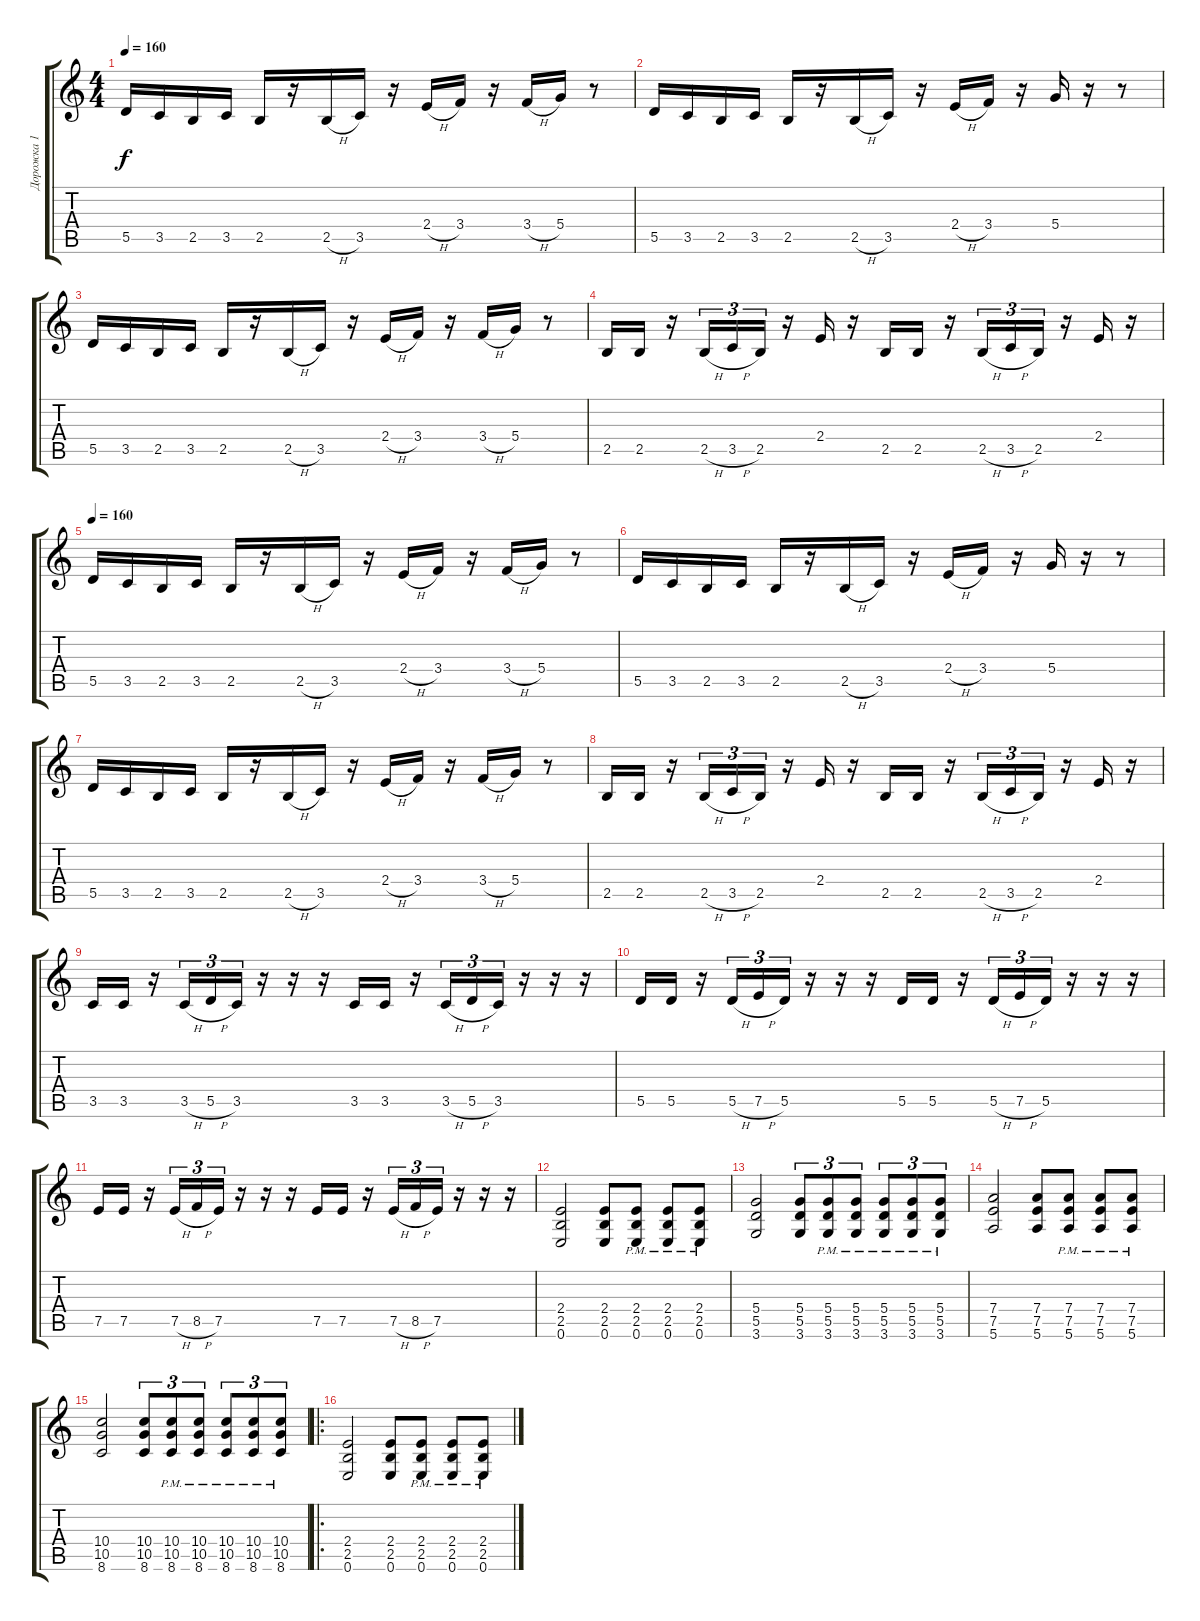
\track ("Дорожка 1" "Дорожка 1") {instrument distortionguitar}
\staff {score tabs}
\tuning (E4 B3 G3 D3 A2 E2) {hide}
\ts (4 4)
\tempo 160
\clef g2
\ks c
5.5.16{dy f} 3.5.16 2.5.16 3.5.16 2.5.16 r.16 2.5{h}.16 3.5.16 r.16 2.4{h}.16 3.4.16 r.16 3.4{h}.16 5.4.16 r.8 |
5.5.16 3.5.16 2.5.16 3.5.16 2.5.16 r.16 2.5{h}.16 3.5.16 r.16 2.4{h}.16 3.4.16 r.16 5.4.16 r.16 r.8 |
5.5.16 3.5.16 2.5.16 3.5.16 2.5.16 r.16 2.5{h}.16 3.5.16 r.16 2.4{h}.16 3.4.16 r.16 3.4{h}.16 5.4.16 r.8 |
2.5.16 2.5.16 r.16 2.5{h}.16{tu (3 2)} 3.5{h}.16{tu (3 2)} 2.5.16{tu (3 2)} r.16 2.4.16 r.16 2.5.16 2.5.16 r.16 2.5{h}.16{tu (3 2)} 3.5{h}.16{tu (3 2)} 2.5.16{tu (3 2)} r.16 2.4.16 r.16 |
\tempo 160
5.5.16 3.5.16 2.5.16 3.5.16 2.5.16 r.16 2.5{h}.16 3.5.16 r.16 2.4{h}.16 3.4.16 r.16 3.4{h}.16 5.4.16 r.8 |
5.5.16 3.5.16 2.5.16 3.5.16 2.5.16 r.16 2.5{h}.16 3.5.16 r.16 2.4{h}.16 3.4.16 r.16 5.4.16 r.16 r.8 |
5.5.16 3.5.16 2.5.16 3.5.16 2.5.16 r.16 2.5{h}.16 3.5.16 r.16 2.4{h}.16 3.4.16 r.16 3.4{h}.16 5.4.16 r.8 |
2.5.16 2.5.16 r.16 2.5{h}.16{tu (3 2)} 3.5{h}.16{tu (3 2)} 2.5.16{tu (3 2)} r.16 2.4.16 r.16 2.5.16 2.5.16 r.16 2.5{h}.16{tu (3 2)} 3.5{h}.16{tu (3 2)} 2.5.16{tu (3 2)} r.16 2.4.16 r.16 |
3.5.16 3.5.16 r.16 3.5{h}.16{tu (3 2)} 5.5{h}.16{tu (3 2)} 3.5.16{tu (3 2)} r.16 r.16 r.16 3.5.16 3.5.16 r.16 3.5{h}.16{tu (3 2)} 5.5{h}.16{tu (3 2)} 3.5.16{tu (3 2)} r.16 r.16 r.16 |
5.5.16 5.5.16 r.16 5.5{h}.16{tu (3 2)} 7.5{h}.16{tu (3 2)} 5.5.16{tu (3 2)} r.16 r.16 r.16 5.5.16 5.5.16 r.16 5.5{h}.16{tu (3 2)} 7.5{h}.16{tu (3 2)} 5.5.16{tu (3 2)} r.16 r.16 r.16 |
7.5.16 7.5.16 r.16 7.5{h}.16{tu (3 2)} 8.5{h}.16{tu (3 2)} 7.5.16{tu (3 2)} r.16 r.16 r.16 7.5.16 7.5.16 r.16 7.5{h}.16{tu (3 2)} 8.5{h}.16{tu (3 2)} 7.5.16{tu (3 2)} r.16 r.16 r.16 |
(2.4 2.5 0.6).2 (2.4 2.5 0.6).8 (2.4{pm} 2.5{pm} 0.6{pm}).8 (2.4{pm} 2.5{pm} 0.6{pm}).8 (2.4{pm} 2.5{pm} 0.6{pm}).8 |
(5.4 5.5 3.6).2 (5.4 5.5 3.6).8{tu (3 2)} (5.4{pm} 5.5{pm} 3.6{pm}).8{tu (3 2)} (5.4{pm} 5.5{pm} 3.6{pm}).8{tu (3 2)} (5.4{pm} 5.5{pm} 3.6{pm}).8{tu (3 2)} (5.4{pm} 5.5{pm} 3.6{pm}).8{tu (3 2)} (5.4{pm} 5.5{pm} 3.6{pm}).8{tu (3 2)} |
(7.4 7.5 5.6).2 (7.4 7.5 5.6).8 (7.4{pm} 7.5{pm} 5.6{pm}).8 (7.4{pm} 7.5{pm} 5.6{pm}).8 (7.4{pm} 7.5{pm} 5.6{pm}).8 |
(10.4 10.5 8.6).2 (10.4 10.5 8.6).8{tu (3 2)} (10.4{pm} 10.5{pm} 8.6{pm}).8{tu (3 2)} (10.4{pm} 10.5{pm} 8.6{pm}).8{tu (3 2)} (10.4{pm} 10.5{pm} 8.6{pm}).8{tu (3 2)} (10.4{pm} 10.5{pm} 8.6{pm}).8{tu (3 2)} (10.4{pm} 10.5{pm} 8.6{pm}).8{tu (3 2)} |
\ro
(2.4 2.5 0.6).2 (2.4 2.5 0.6).8 (2.4{pm} 2.5{pm} 0.6{pm}).8 (2.4{pm} 2.5{pm} 0.6{pm}).8 (2.4{pm} 2.5{pm} 0.6{pm}).8
